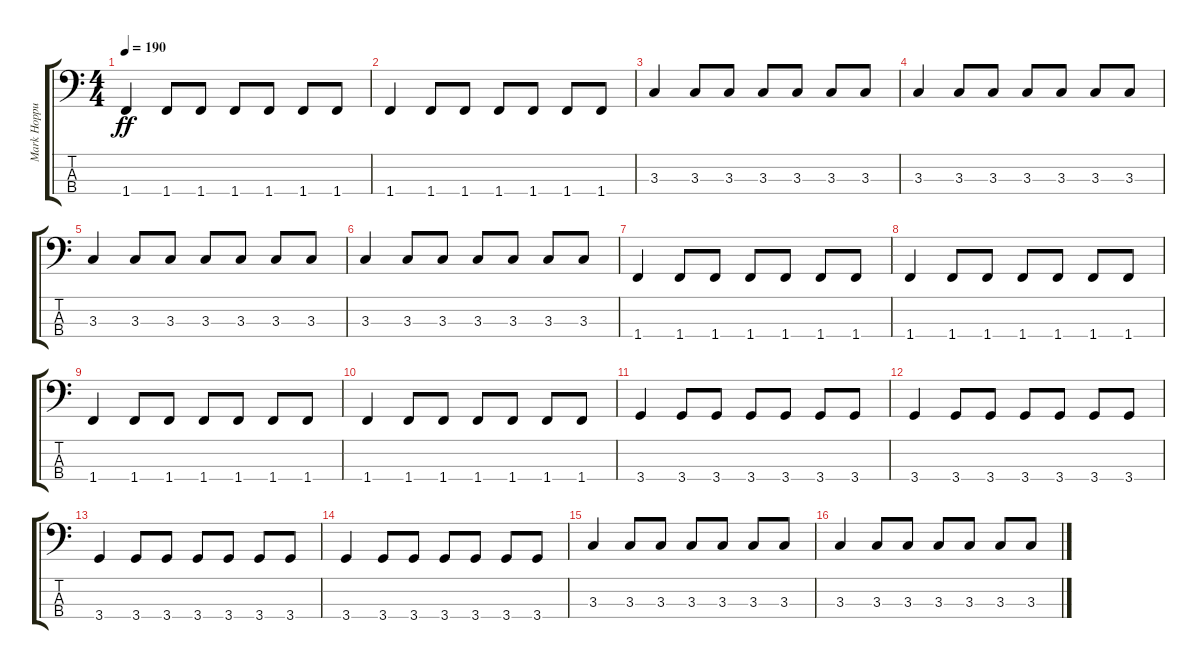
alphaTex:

\track ("Mark Hoppus - Bass" "Mark Hoppu") {instrument electricbasspick}
\staff {score tabs}
\tuning (G2 D2 A1 E1) {hide}
\ts (4 4)
\tempo 190
\clef f4
\ks c
1.4.4{dy ff} 1.4.8 1.4.8 1.4.8 1.4.8 1.4.8 1.4.8 |
1.4.4 1.4.8 1.4.8 1.4.8 1.4.8 1.4.8 1.4.8 |
3.3.4 3.3.8 3.3.8 3.3.8 3.3.8 3.3.8 3.3.8 |
3.3.4 3.3.8 3.3.8 3.3.8 3.3.8 3.3.8 3.3.8 |
3.3.4 3.3.8 3.3.8 3.3.8 3.3.8 3.3.8 3.3.8 |
3.3.4 3.3.8 3.3.8 3.3.8 3.3.8 3.3.8 3.3.8 |
1.4.4 1.4.8 1.4.8 1.4.8 1.4.8 1.4.8 1.4.8 |
1.4.4 1.4.8 1.4.8 1.4.8 1.4.8 1.4.8 1.4.8 |
1.4.4 1.4.8 1.4.8 1.4.8 1.4.8 1.4.8 1.4.8 |
1.4.4 1.4.8 1.4.8 1.4.8 1.4.8 1.4.8 1.4.8 |
3.4.4 3.4.8 3.4.8 3.4.8 3.4.8 3.4.8 3.4.8 |
3.4.4 3.4.8 3.4.8 3.4.8 3.4.8 3.4.8 3.4.8 |
3.4.4 3.4.8 3.4.8 3.4.8 3.4.8 3.4.8 3.4.8 |
3.4.4 3.4.8 3.4.8 3.4.8 3.4.8 3.4.8 3.4.8 |
3.3.4 3.3.8 3.3.8 3.3.8 3.3.8 3.3.8 3.3.8 |
3.3.4 3.3.8 3.3.8 3.3.8 3.3.8 3.3.8 3.3.8
